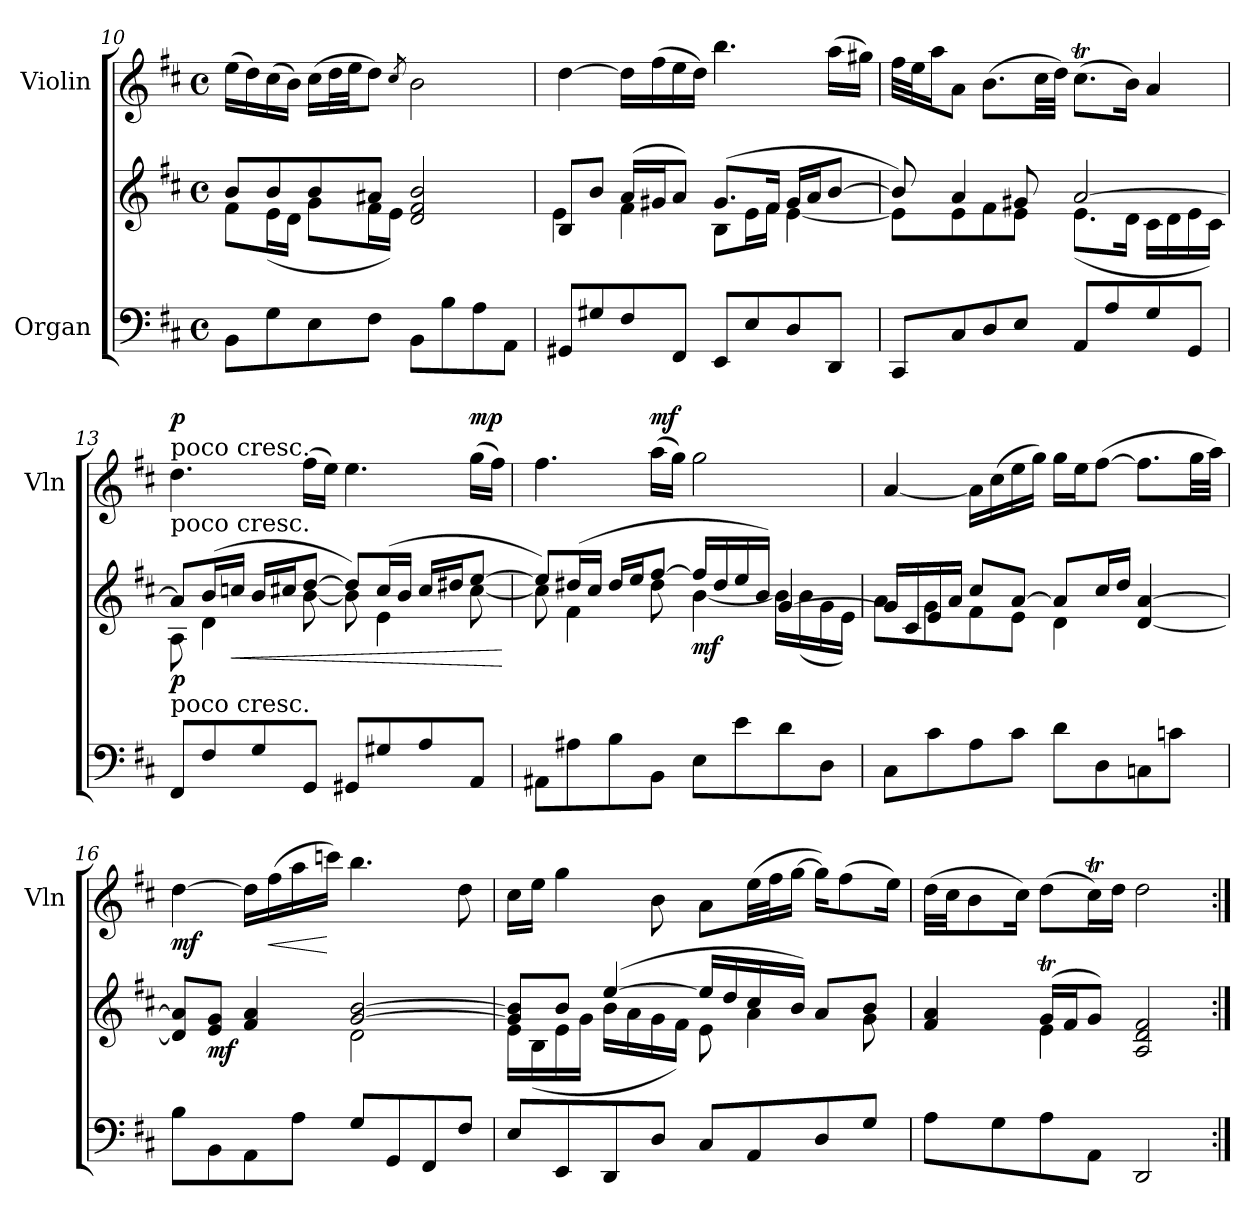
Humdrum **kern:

**kern	**kern	**dynam	**kern	**dynam
*part2	*part2	*part2	*part1	*part1
*staff3	*staff2	*staff2/3	*staff1	*staff1
*I"Organ	*	*	*I"Violin	*
*	*	*	*I'Vln	*
!!LO:LB:g=z
*clefF4	*clefG2	*	*clefG2	*
*k[f#c#]	*k[f#c#]	*	*k[f#c#]	*
*D:	*D:	*	*D:	*
*M4/4	*M4/4	*	*M4/4	*
*met(c)	*met(c)	*	*met(c)	*
=10	=10	=10	=10	=10
*	*^	*	*	*
8BB\L	8b/L	8f#\L	.	(16ee\LL	.
.	.	.	.	16dd\)	.
8G\	8b/	(16e\L	.	(16cc#\	.
.	.	16d\JJ	.	16b\JJ)	.
8E\	8b/	8g\L	.	(16cc#\LL	.
.	.	.	.	32dd\L	.
.	.	.	.	32ee\JJ	.
8F#\J	8a#X/J	16f#\L	.	8dd\J)	.
.	.	16e\JJ)	.	.	.
.	.	.	.	8qcc#/	.
8BB\L	2d/ 2f#/ 2b/	2ryy	.	2b\	.
8B\	.	.	.	.	.
8A\	.	.	.	.	.
8AA\J	.	.	.	.	.
=11	=11	=11	=11	=11	=11
8GG#X/L	8B/L	4e\	.	[4dd\	.
8G#X/	8b/J	.	.	.	.
8F#/	(16a/LL	4f#\	.	16dd\LL]	.
.	16g#X/J	.	.	(16ff#\	.
8FF#/J	8a/J)	.	.	16ee\	.
.	.	.	.	16dd\JJ)	.
8EE/L	(8.g#/L	8B\L	.	4.bb\	.
8E/	.	16e\L	.	.	.
.	16f#/Jk	16f#\JJ	.	.	.
8D/	16g#/LL	[4e\	.	.	.
.	16a/J	.	.	.	.
8DD/J	[8b/J	.	.	(16aa\LL	.
.	.	.	.	16gg#X\JJ)	.
=12	=12	=12	=12	=12	=12
8CC#/L	8b/])	8e\L]	.	32ff#\LLL	.
.	.	.	.	32ee\J	.
.	.	.	.	16aa\J	.
8C#/	4a/	8e\	.	8a\J	.
8D/	.	8f#\	.	(8.b\L	.
8E/J	8g#X/	8e\J	.	.	.
.	.	.	.	32cc#\LL	.
.	.	.	.	32dd\JJJ)	.
8AA/L	[2a/	(8.e\L	.	(8.cc#t\L	.
8A/	.	.	.	.	.
.	.	16d\Jk	.	16b\Jk)	.
8G/	.	16c#\LL	.	4a/	.
.	.	16d\	.	.	.
8GG/J	.	16e\	.	.	.
.	.	16c#\JJ)	.	.	.
!!LO:PB:g=z
=13	=13	=13	=13	=13	=13
!	!	!	!	!LO:TX:a:t=poco cresc.	!
!	!LO:TX:a:t=poco cresc.	!	!	!	!
!LO:TX:a:t=poco cresc.	!	!	!	!	!
!	!	!	!LO:DY:b	!	!LO:DY:a
8FF#/L	8a/L]	8A\	p	4.dd\	p
8F#/	(16b/L	4d\	.	.	.
!	!	!	!LO:HP:b	!	!
.	16ccn/JJ	.	<	.	.
8G/	16b/LL	.	.	.	.
.	16cc#X/J	.	.	.	.
8GG/J	[8dd/J	[8b\	.	(16ff#\LL	.
.	.	.	.	16ee\JJ)	.
8GG#X/L	8dd/L])	8b\]	.	4.ee\	.
8G#X/	(16cc#/L	4e\	.	.	.
.	16b/JJ	.	.	.	.
8A/	16cc#/LL	.	.	.	.
.	16dd#X/J	.	.	.	.
!	!	!	!	!	!LO:DY:a
8AA/J	[8ee/J	[8cc#\	.	(16gg\LL	mp
.	.	.	.	16ff#\JJ)	.
*	*v	*v	*	*	*
.	.	[	.	.
=14	=14	=14	=14	=14
*	*^	*	*	*
8AA#X\L	8ee/L])	8cc#\]	.	4.ff#\	.
8A#X\	(16dd#X/L	4f#\	.	.	.
.	16cc#/JJ	.	.	.	.
8B\	16dd#/LL	.	.	.	.
.	16ee/J	.	.	.	.
!	!	!	!	!	!LO:DY:a
8BB\J	[8ff#/J	8dd#\	.	(16aa\LL	mf
.	.	.	.	16gg\JJ)	.
!	!	!	!LO:DY:b	!	!
8E\L	16ff#/LL]	[4b\	mf	2gg\	.
.	16dd#/	.	.	.	.
8e\	16ee/	.	.	.	.
.	16b/JJ)	.	.	.	.
8d\	[4g/	16b\LL]	.	.	.
.	.	(16b\	.	.	.
8D\J	.	16g\	.	.	.
.	.	16e\JJ)	.	.	.
=15	=15	=15	=15	=15	=15
8C#\L	16g/LL]	8a\L	.	[4a/	.
.	16c#/	.	.	.	.
8c#\	16e/	8g\	.	.	.
.	16a/JJ	.	.	.	.
8A\	8cc#/L	8f#\	.	16a\LL]	.
.	.	.	.	(16cc#\	.
8c#\J	[8a/J	8e\J	.	16ee\	.
.	.	.	.	16gg\JJ)	.
8d\L	8a/L]	4d\	.	16gg\LL	.
.	.	.	.	16ee\J	.
8D\	16cc#/L	.	.	([8ff#\J	.
.	16dd/JJ	.	.	.	.
8Cn\	[4d/ [4a/	4ryy	.	8.ff#\L]	.
8cn\J	.	.	.	.	.
.	.	.	.	32gg\LL	.
.	.	.	.	32aa\JJJ)	.
!!LO:LB:g=z
=16	=16	=16	=16	=16	=16
!	!	!	!	!	!LO:DY:b
8B\L	8d/] 8a/]L	2ryy	.	[4dd\	mf
!	!	!	!LO:DY:b	!	!
8BB\	8e/ 8g/J	.	mf	.	.
8AA\	4f#/ 4a/	.	.	16dd\LL]	.
!	!	!	!	!	!LO:HP:b
.	.	.	.	(16ff#\	<
8A\J	.	.	.	16aa\	.
.	.	.	.	16cccn\JJ)	[
8G/L	[2g/ [2b/	2d\	.	4.bb\	.
8GG/	.	.	.	.	.
8FF#/	.	.	.	.	.
8F#/J	.	.	.	8dd\	.
=17	=17	=17	=17	=17	=17
8E/L	8g/] 8b/]L	16e\LL	.	16cc#\LL	.
.	.	(16B\	.	16ee\JJ	.
8EE/	8b/J	16e\	.	4gg\	.
.	.	16g\JJ	.	.	.
8DD/	([4ee/	16b\LL	.	.	.
.	.	16a\	.	.	.
8D/J	.	16g\	.	8b\	.
.	.	16f#\JJ)	.	.	.
8C#/L	16ee/LL]	8e\	.	8a\L	.
.	16dd/	.	.	.	.
8AA/	16cc#/	4a\	.	(32ee\LL	.
.	.	.	.	32ff#\J	.
.	16b/JJ)	.	.	[16gg\JJ	.
8D/	8a/L	.	.	16gg\KL])	.
.	.	.	.	(8ff#\	.
8G/J	8b/J	8g\	.	.	.
.	.	.	.	16ee\Jk)	.
=18	=18	=18	=18	=18	=18
8A\L	4f#/ 4a/	4ryy	.	(32dd\LLL	.
.	.	.	.	32cc#\JJ	.
.	.	.	.	8b\	.
8G\	.	.	.	.	.
.	.	.	.	16cc#\Jk)	.
8A\	(16gT/LL	4e\	.	(8dd\L	.
.	16f#/J	.	.	.	.
8AA\J	8g/J)	.	.	16cc#t\L)	.
.	.	.	.	16dd\JJ	.
2DD/	2A/ 2d/ 2f#/	2ryy	.	2dd\	.
*	*v	*v	*	*	*
=:|!	=:|!	=:|!	=:|!	=:|!
*-	*-	*-	*-	*-
